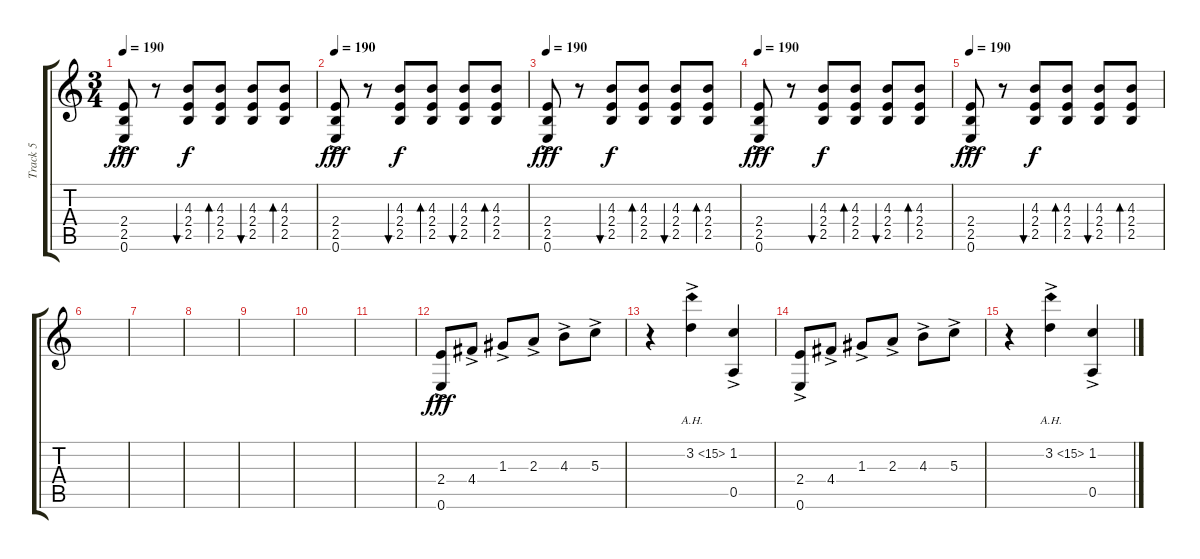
\track ("Track 5" "Track 5") {instrument overdrivenguitar}
\staff {score tabs}
\tuning (E4 B3 G3 D3 A2 E2) {hide}
\ts (3 4)
\tempo 190
\clef g2
\ks c
(2.4 2.5{ac} 0.6).8{dy fff volume 7} r.8 (4.3 2.4 2.5).8{bu 240 dy f} (4.3 2.4 2.5).8{bd 240} (4.3 2.4 2.5).8{bu 240} (4.3 2.4 2.5).8{bd 240} |
\tempo 190
(2.4 2.5{ac} 0.6).8{dy fff volume 7} r.8 (4.3 2.4 2.5).8{bu 240 dy f} (4.3 2.4 2.5).8{bd 240} (4.3 2.4 2.5).8{bu 240} (4.3 2.4 2.5).8{bd 240} |
\tempo 190
(2.4 2.5{ac} 0.6).8{dy fff volume 7} r.8 (4.3 2.4 2.5).8{bu 240 dy f} (4.3 2.4 2.5).8{bd 240} (4.3 2.4 2.5).8{bu 240} (4.3 2.4 2.5).8{bd 240} |
\tempo 190
(2.4 2.5{ac} 0.6).8{dy fff volume 7} r.8 (4.3 2.4 2.5).8{bu 240 dy f} (4.3 2.4 2.5).8{bd 240} (4.3 2.4 2.5).8{bu 240} (4.3 2.4 2.5).8{bd 240} |
\tempo 190
(2.4 2.5{ac} 0.6).8{dy fff volume 7} r.8 (4.3 2.4 2.5).8{bu 240 dy f} (4.3 2.4 2.5).8{bd 240} (4.3 2.4 2.5).8{bu 240} (4.3 2.4 2.5).8{bd 240} |
|
|
|
|
|
|
(2.4{ac} 0.6).8{dy fff} 4.4{ac}.8 1.3{ac}.8 2.3{ac}.8 4.3{ac}.8 5.3{ac}.8 |
r.4 3.2{ah 12 ac}.4 (1.2{ac} 0.5).4 |
(2.4{ac} 0.6).8 4.4{ac}.8 1.3{ac}.8 2.3{ac}.8 4.3{ac}.8 5.3{ac}.8 |
r.4 3.2{ah 12 ac}.4 (1.2{ac} 0.5).4
